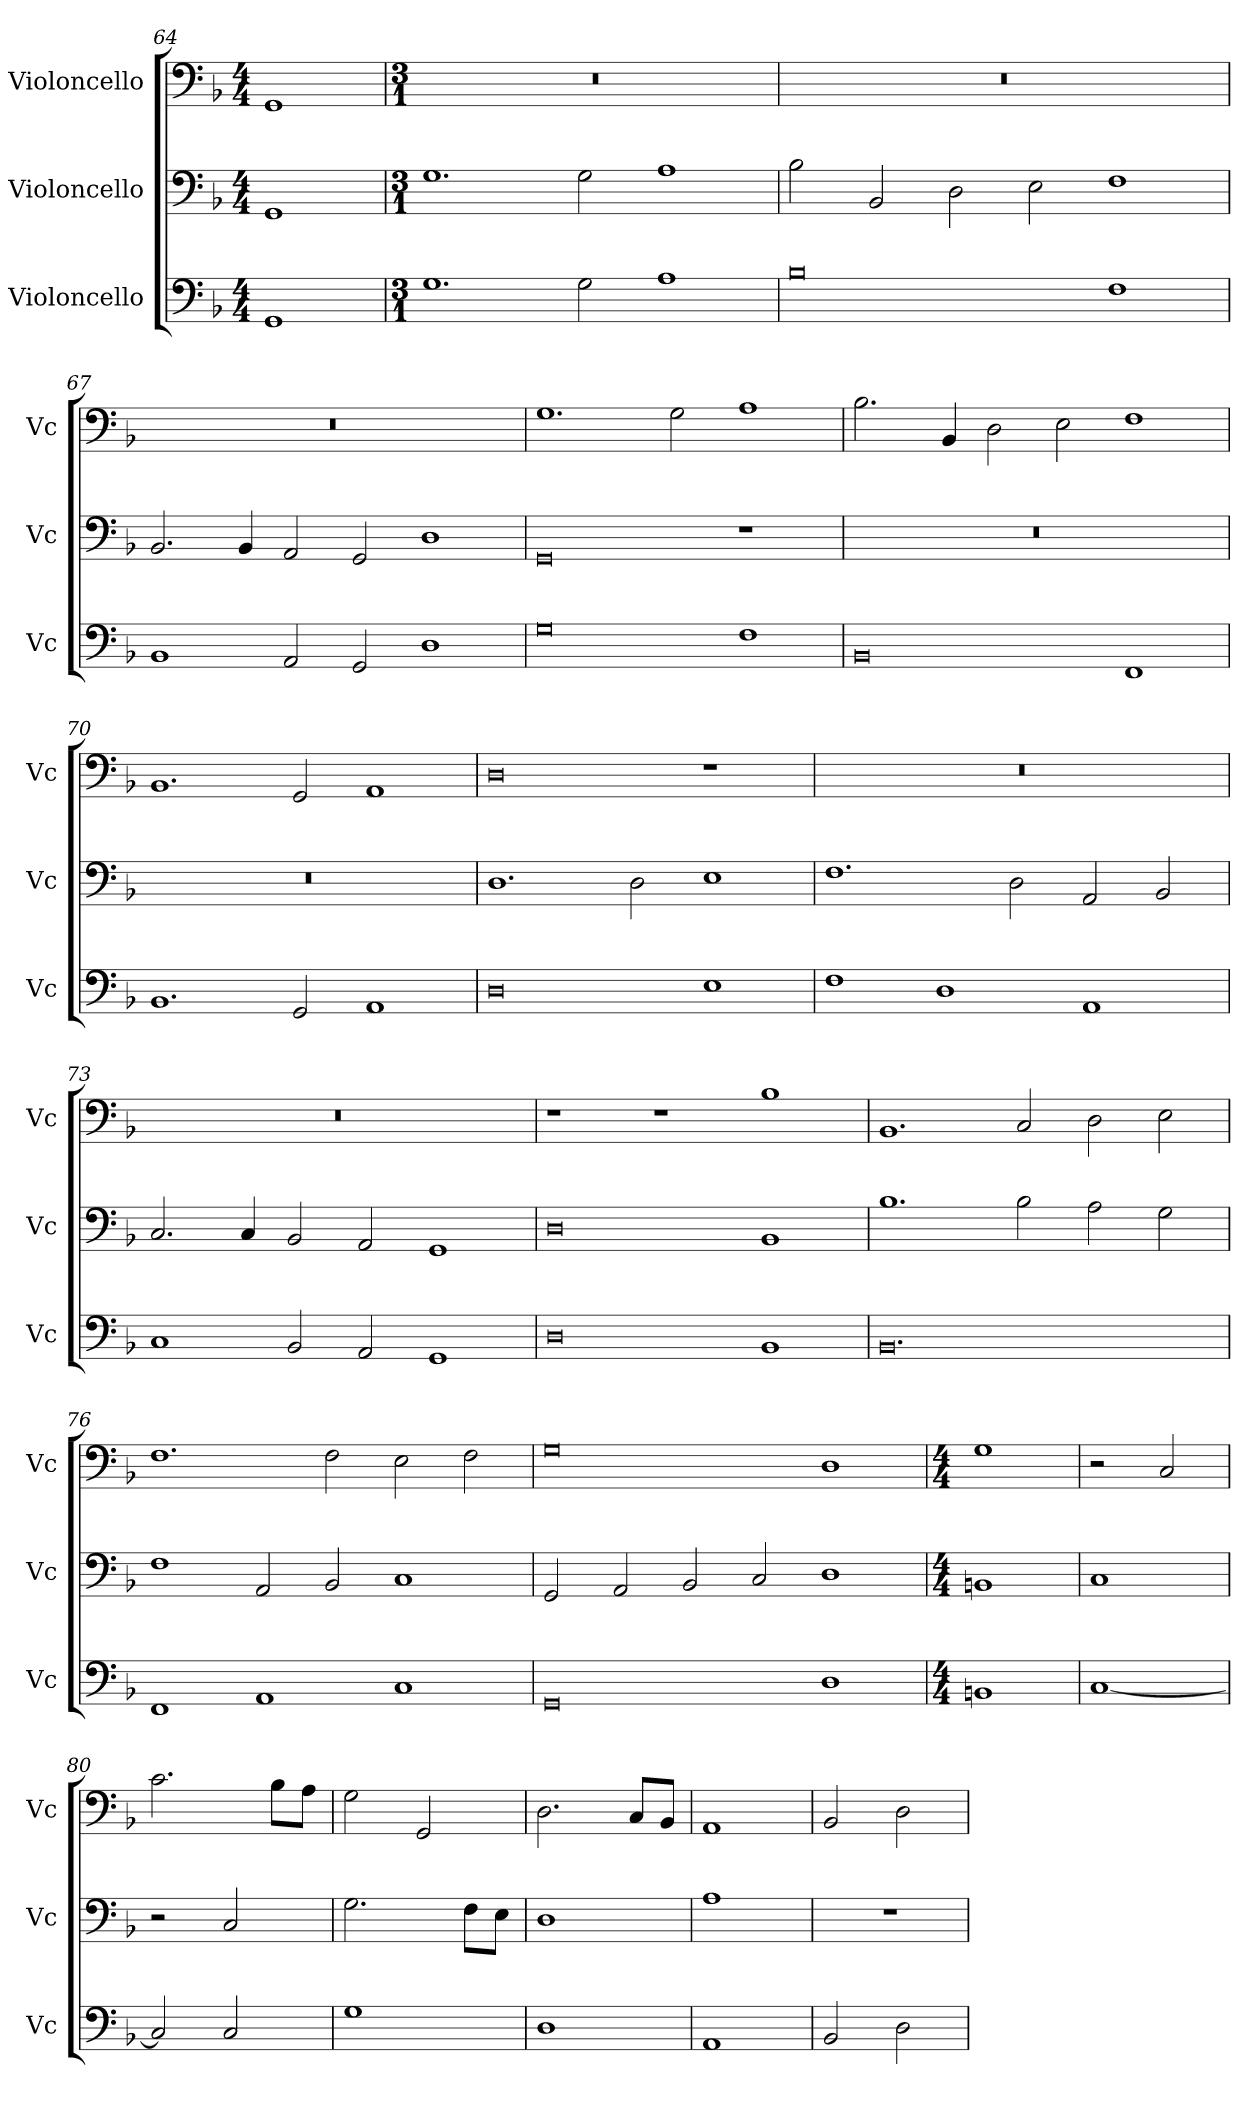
**kern	**kern	**kern
*part3	*part2	*part1
*staff3	*staff2	*staff1
*I"Violoncello	*I"Violoncello	*I"Violoncello
*I'Vc	*I'Vc	*I'Vc
*clefF4	*clefF4	*clefF4
*k[b-]	*k[b-]	*k[b-]
*M4/4	*M4/4	*M4/4
=64	=64	=64
1GG	1GG	1GG
=65	=65	=65
*M3/1	*M3/1	*M3/1
1.G	1.G	0.r
2G\	2G\	.
1A	1A	.
=66	=66	=66
0B-	2B-\	0.r
.	2BB-/	.
.	2D\	.
.	2E\	.
1F	1F	.
=67	=67	=67
1BB-	2.BB-/	0.r
.	4BB-/	.
2AA/	2AA/	.
2GG/	2GG/	.
1D	1D	.
=68	=68	=68
0G	0GG	1.G
.	.	2G\
1F	1r	1A
=69	=69	=69
0BB-	0.r	2.B-\
.	.	4BB-/
.	.	2D\
.	.	2E\
1FF	.	1F
=70	=70	=70
1.BB-	0.r	1.BB-
2GG/	.	2GG/
1AA	.	1AA
=71	=71	=71
0D	1.D	0D
.	2D\	.
1E	1E	1r
=72	=72	=72
1F	1.F	0.r
1D	.	.
.	2D\	.
1AA	2AA/	.
.	2BB-/	.
=73	=73	=73
1C	2.C/	0.r
.	4C/	.
2BB-/	2BB-/	.
2AA/	2AA/	.
1GG	1GG	.
=74	=74	=74
0D	0D	1r
.	.	1r
1BB-	1BB-	1B-
=75	=75	=75
0.BB-	1.B-	1.BB-
.	2B-\	2C/
.	2A\	2D\
.	2G\	2E\
=76	=76	=76
1FF	1F	1.F
1AA	2AA/	.
.	2BB-/	2F\
1C	1C	2E\
.	.	2F\
=77	=77	=77
0GG	2GG/	0G
.	2AA/	.
.	2BB-/	.
.	2C/	.
1D	1D	1D
=78	=78	=78
*M4/4	*M4/4	*M4/4
1BBn	1BBn	1G
=79	=79	=79
[1C	1C	2r
.	.	2C/
=80	=80	=80
2C/]	2r	2.c\
2C/	2C/	.
.	.	8B-\L
.	.	8A\J
=81	=81	=81
1G	2.G\	2G\
.	.	2GG/
.	8F\L	.
.	8E\J	.
=82	=82	=82
1D	1D	2.D\
.	.	8C/L
.	.	8BB-/J
=83	=83	=83
1AA	1A	1AA
=84	=84	=84
2BB-/	1r	2BB-/
2D\	.	2D\
=	=	=
*-	*-	*-
